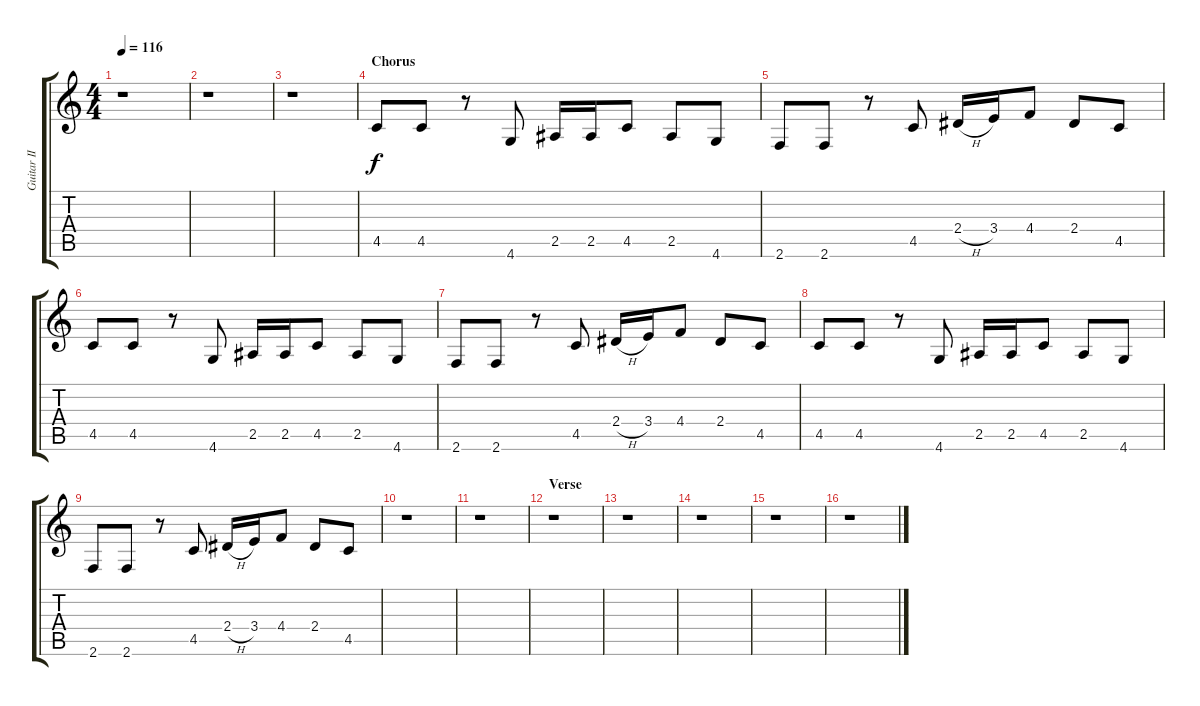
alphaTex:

\track ("Guitar II" "Guitar II") {instrument overdrivenguitar}
\staff {score tabs}
\tuning (Eb4 Bb3 Gb3 Db3 Ab2 Eb2) {hide}
\ts (4 4)
\tempo 116
\clef g2
\ks c
r.1{dy f} |
r.1 |
r.1 |
\section ("" "Chorus")
4.5.8 4.5.8 r.8 4.6.8 2.5.16 2.5.16 4.5.8 2.5.8 4.6.8 |
2.6.8 2.6.8 r.8 4.5.8 2.4{h}.16 3.4.16 4.4.8 2.4.8 4.5.8 |
4.5.8 4.5.8 r.8 4.6.8 2.5.16 2.5.16 4.5.8 2.5.8 4.6.8 |
2.6.8 2.6.8 r.8 4.5.8 2.4{h}.16 3.4.16 4.4.8 2.4.8 4.5.8 |
4.5.8 4.5.8 r.8 4.6.8 2.5.16 2.5.16 4.5.8 2.5.8 4.6.8 |
2.6.8 2.6.8 r.8 4.5.8 2.4{h}.16 3.4.16 4.4.8 2.4.8 4.5.8 |
r.1 |
r.1 |
\section ("" "Verse")
r.1 |
r.1 |
r.1 |
r.1 |
r.1
